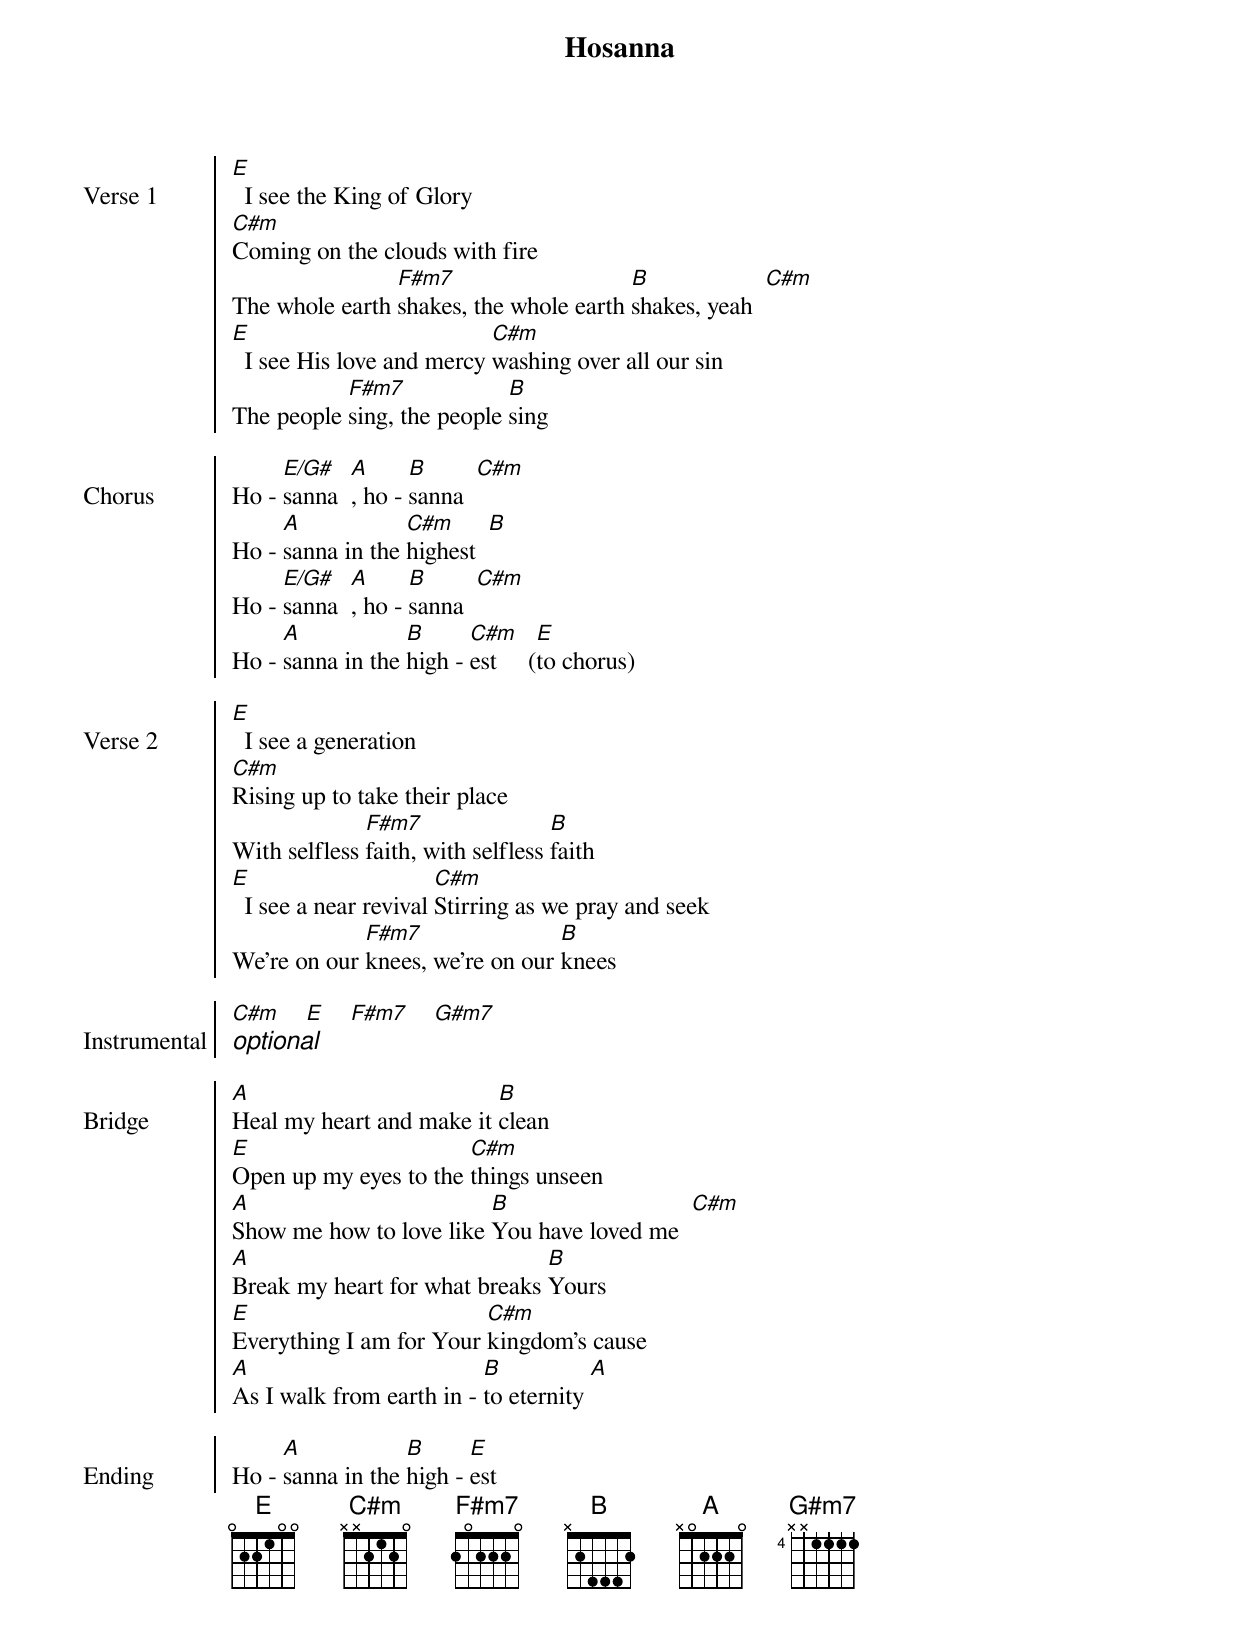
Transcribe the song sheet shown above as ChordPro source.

{title: Hosanna}
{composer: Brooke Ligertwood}
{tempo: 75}
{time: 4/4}
{transpose: }
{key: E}

{soc: Verse 1}
[E]  I see the King of Glory
[C#m]Coming on the clouds with fire
The whole earth [F#m7]shakes, the whole earth [B]shakes, yeah  [C#m]
[E]  I see His love and mercy [C#m]washing over all our sin
The people [F#m7]sing, the people [B]sing
{eoc: Verse 1}

{soc: Chorus}
Ho - [E/G#]sanna  [A], ho - [B]sanna  [C#m]
Ho - [A]sanna in the [C#m]highest  [B]
Ho - [E/G#]sanna  [A], ho - [B]sanna  [C#m]
Ho - [A]sanna in the [B]high - [C#m]est     ([E]to chorus)
{eoc: Chorus}

{soc: Verse 2}
[E]  I see a generation
[C#m]Rising up to take their place
With selfless [F#m7]faith, with selfless [B]faith
[E]  I see a near revival [C#m]Stirring as we pray and seek
We're on our [F#m7]knees, we're on our [B]knees
{eoc: Verse 2}

{soc: Instrumental}
[C#m]    [E]    [F#m7]    [G#m7]
{ci: optional}
{eoc: Instrumental}

{soc: Bridge}
[A]Heal my heart and make it [B]clean
[E]Open up my eyes to the [C#m]things unseen
[A]Show me how to love like [B]You have loved me  [C#m]
[A]Break my heart for what breaks [B]Yours
[E]Everything I am for Your [C#m]kingdom's cause
[A]As I walk from earth in - [B]to eternity [A]
{eoc: Bridge}

{soc: Ending}
Ho - [A]sanna in the [B]high - [E]est
{eoc: Ending}
